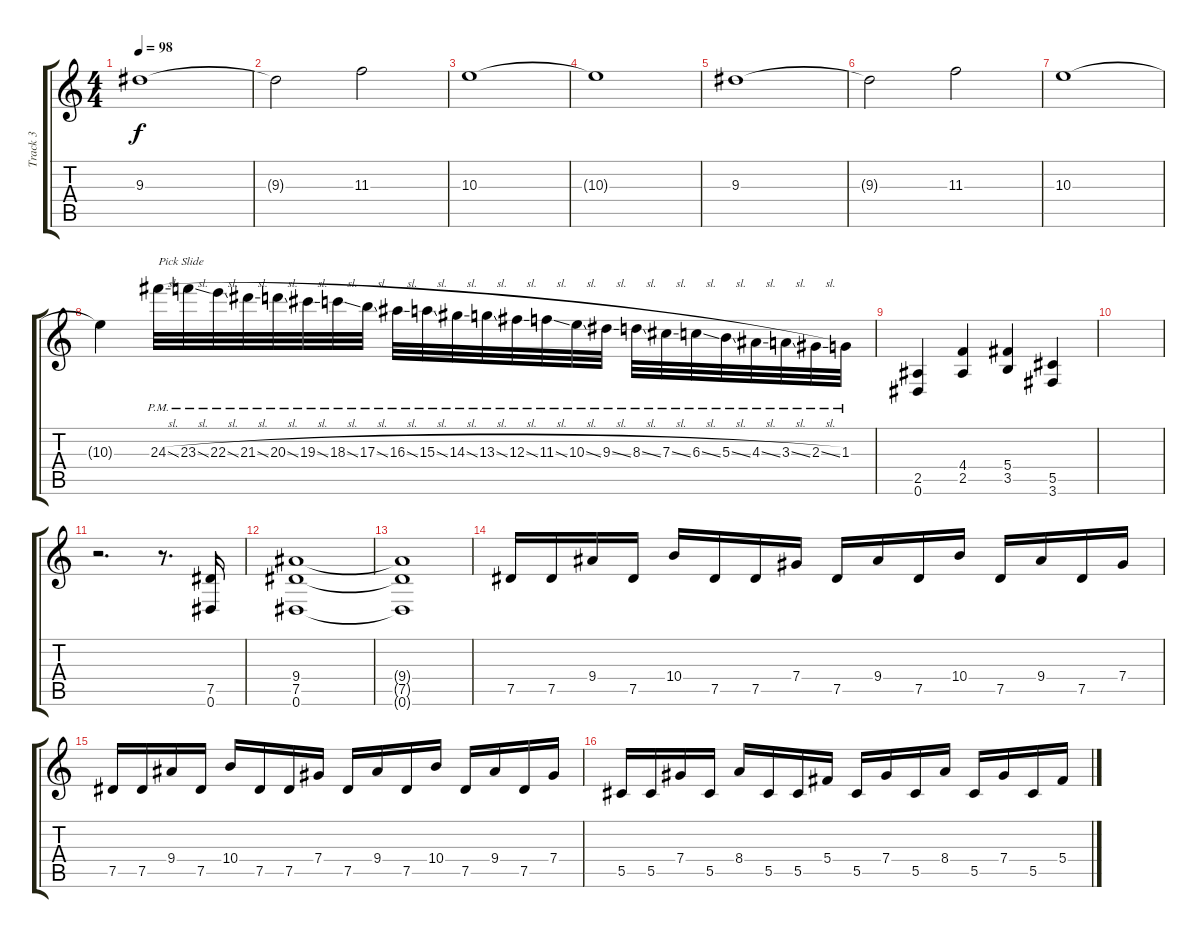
\track ("Track 3" "Track 3") {instrument overdrivenguitar}
\staff {score tabs}
\tuning (Eb4 Bb3 Gb3 Db3 Ab2 Eb2) {hide}
\ts (4 4)
\tempo 98
\clef g2
\ks c
9.3.1{dy f volume 15} |
9.3{t}.2 11.3.2 |
10.3.1 |
10.3{t}.1 |
9.3.1 |
9.3{t}.2 11.3.2 |
10.3.1 |
10.3{t}.4 24.3{sl pm}.32{txt "Pick Slide"} 23.3{sl pm}.32 22.3{sl pm}.32 21.3{sl pm}.32 20.3{sl pm}.32 19.3{sl pm}.32 18.3{sl pm}.32 17.3{sl pm}.32 16.3{sl pm}.32 15.3{sl pm}.32 14.3{sl pm}.32 13.3{sl pm}.32 12.3{sl pm}.32 11.3{sl pm}.32 10.3{sl pm}.32 9.3{sl pm}.32 8.3{sl pm}.32 7.3{sl pm}.32 6.3{sl pm}.32 5.3{sl pm}.32 4.3{sl pm}.32 3.3{sl pm}.32 2.3{sl pm}.32 1.3{pm}.32 |
(2.5 0.6).4{volume 13} (4.4 2.5).4 (5.4 3.5).4 (5.5 3.6).4 |
|
r.2{d} r.8{d} (7.5 0.6).16 |
(9.4 7.5 0.6).1 |
(9.4{t} 7.5{t} 0.6{t}).1 |
7.5.16 7.5.16 9.4.16 7.5.16 10.4.16 7.5.16 7.5.16 7.4.16 7.5.16 9.4.16 7.5.16 10.4.16 7.5.16 9.4.16 7.5.16 7.4.16 |
7.5.16 7.5.16 9.4.16 7.5.16 10.4.16 7.5.16 7.5.16 7.4.16 7.5.16 9.4.16 7.5.16 10.4.16 7.5.16 9.4.16 7.5.16 7.4.16 |
5.5.16 5.5.16 7.4.16 5.5.16 8.4.16 5.5.16 5.5.16 5.4.16 5.5.16 7.4.16 5.5.16 8.4.16 5.5.16 7.4.16 5.5.16 5.4.16
